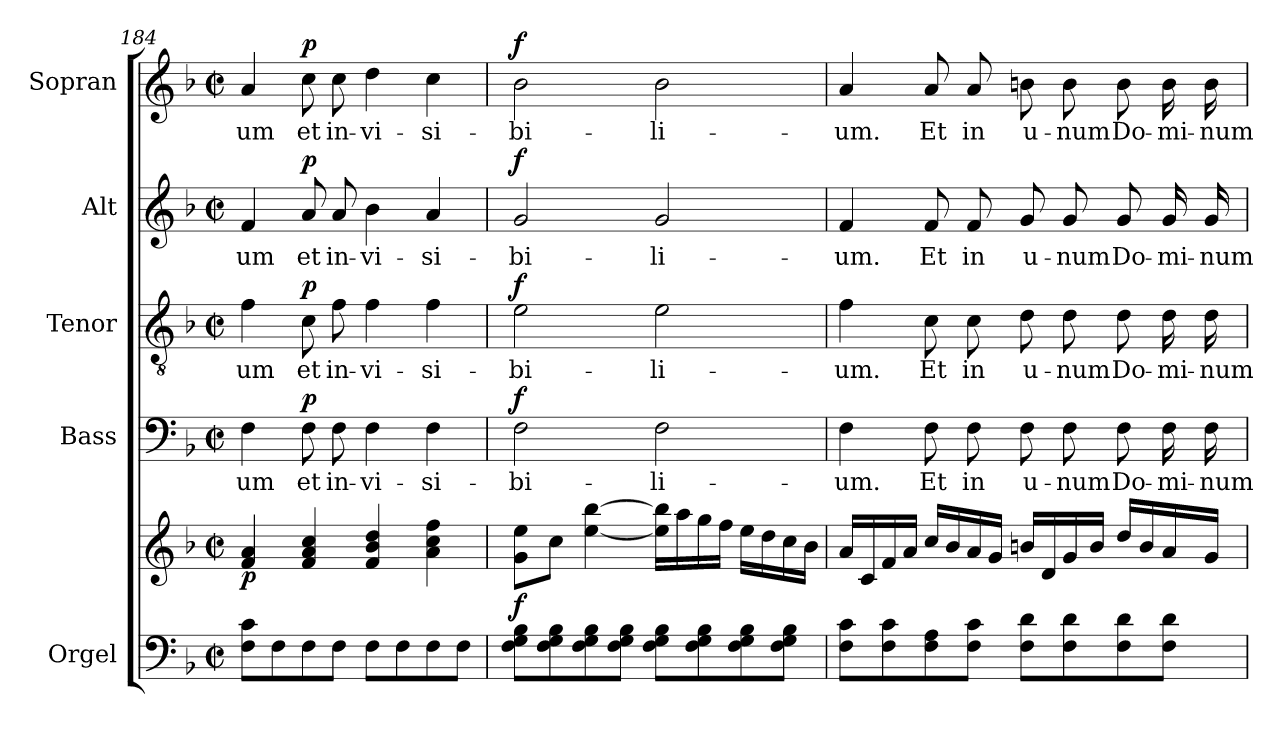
**kern	**kern	**dynam	**kern	**text	**dynam	**kern	**text	**dynam	**kern	**text	**dynam	**kern	**text	**dynam
*part5	*part5	*part5	*part4	*part4	*part4	*part3	*part3	*part3	*part2	*part2	*part2	*part1	*part1	*part1
*staff6	*staff5	*staff5/6	*staff4	*staff4	*staff4	*staff3	*staff3	*staff3	*staff2	*staff2	*staff2	*staff1	*staff1	*staff1
*I"Orgel	*	*	*I"Bass	*	*	*I"Tenor	*	*	*I"Alt	*	*	*I"Sopran	*	*
*I'Org.	*	*	*I'B.	*	*	*I'T.	*	*	*I'A.	*	*	*I'S.	*	*
*clefF4	*clefG2	*	*clefF4	*	*	*clefGv2	*	*	*clefG2	*	*	*clefG2	*	*
*k[b-]	*k[b-]	*	*k[b-]	*	*	*k[b-]	*	*	*k[b-]	*	*	*k[b-]	*	*
*F:	*F:	*	*F:	*	*	*F:	*	*	*F:	*	*	*F:	*	*
*M2/2	*M2/2	*	*M2/2	*	*	*M2/2	*	*	*M2/2	*	*	*M2/2	*	*
*met(c|)	*met(c|)	*	*met(c|)	*	*	*met(c|)	*	*	*met(c|)	*	*	*met(c|)	*	*
=184	=184	=184	=184	=184	=184	=184	=184	=184	=184	=184	=184	=184	=184	=184
!	!	!LO:DY:b	!	!LO:LY:b	!	!	!LO:LY:b	!	!	!LO:LY:b	!	!	!LO:LY:b	!
8F\ 8c\L	4f/ 4a/	p	4F\	-um	.	4f\	-um	.	4f/	-um	.	4a/	-um	.
8F\	.	.	.	.	.	.	.	.	.	.	.	.	.	.
!	!	!	!	!LO:LY:b	!LO:DY:a	!	!LO:LY:b	!LO:DY:a	!	!LO:LY:b	!LO:DY:a	!	!LO:LY:b	!LO:DY:a
8F\	4f/ 4a/ 4cc/	.	8F\	et	p	8c\	et	p	8a/	et	p	8cc\	et	p
!	!	!	!	!LO:LY:b	!	!	!LO:LY:b	!	!	!LO:LY:b	!	!	!LO:LY:b	!
8F\J	.	.	8F\	in-	.	8f\	in-	.	8a/	in-	.	8cc\	in-	.
!	!	!	!	!LO:LY:b	!	!	!LO:LY:b	!	!	!LO:LY:b	!	!	!LO:LY:b	!
8F\L	4f/ 4b-/ 4dd/	.	4F\	-vi-	.	4f\	-vi-	.	4b-\	-vi-	.	4dd\	-vi-	.
8F\	.	.	.	.	.	.	.	.	.	.	.	.	.	.
!	!	!	!	!LO:LY:b	!	!	!LO:LY:b	!	!	!LO:LY:b	!	!	!LO:LY:b	!
8F\	4a\ 4cc\ 4ff\	.	4F\	-si-	.	4f\	-si-	.	4a/	-si-	.	4cc\	-si-	.
8F\J	.	.	.	.	.	.	.	.	.	.	.	.	.	.
=185	=185	=185	=185	=185	=185	=185	=185	=185	=185	=185	=185	=185	=185	=185
!	!	!LO:DY:b	!	!LO:LY:b	!LO:DY:a	!	!LO:LY:b	!LO:DY:a	!	!LO:LY:b	!LO:DY:a	!	!LO:LY:b	!LO:DY:a
8F\ 8G\ 8B-\L	8g\ 8ee\L	f	2F\	-bi-	f	2e\	-bi-	f	2g/	-bi-	f	2b-\	-bi-	f
8F\ 8G\ 8B-\	8cc\J	.	.	.	.	.	.	.	.	.	.	.	.	.
8F\ 8G\ 8B-\	[4ee\ [4bb-\	.	.	.	.	.	.	.	.	.	.	.	.	.
8F\ 8G\ 8B-\J	.	.	.	.	.	.	.	.	.	.	.	.	.	.
!	!	!	!	!LO:LY:b	!	!	!LO:LY:b	!	!	!LO:LY:b	!	!	!LO:LY:b	!
8F\ 8G\ 8B-\L	16ee\] 16bb-\]LL	.	2F\	-li-	.	2e\	-li-	.	2g/	-li-	.	2b-\	-li-	.
.	16aa\	.	.	.	.	.	.	.	.	.	.	.	.	.
8F\ 8G\ 8B-\	16gg\	.	.	.	.	.	.	.	.	.	.	.	.	.
.	16ff\JJ	.	.	.	.	.	.	.	.	.	.	.	.	.
8F\ 8G\ 8B-\	16ee\LL	.	.	.	.	.	.	.	.	.	.	.	.	.
.	16dd\	.	.	.	.	.	.	.	.	.	.	.	.	.
8F\ 8G\ 8B-\J	16cc\	.	.	.	.	.	.	.	.	.	.	.	.	.
.	16b-\JJ	.	.	.	.	.	.	.	.	.	.	.	.	.
!!LO:LB:g=z
=186	=186	=186	=186	=186	=186	=186	=186	=186	=186	=186	=186	=186	=186	=186
!	!	!	!	!LO:LY:b	!	!	!LO:LY:b	!	!	!LO:LY:b	!	!	!LO:LY:b	!
8F\ 8c\L	16a/LL	.	4F\	-um.	.	4f\	-um.	.	4f/	-um.	.	4a/	-um.	.
.	16c/	.	.	.	.	.	.	.	.	.	.	.	.	.
8F\ 8c\	16f/	.	.	.	.	.	.	.	.	.	.	.	.	.
.	16a/JJ	.	.	.	.	.	.	.	.	.	.	.	.	.
!	!	!	!	!LO:LY:b	!	!	!LO:LY:b	!	!	!LO:LY:b	!	!	!LO:LY:b	!
8F\ 8A\	16cc/LL	.	8F\	Et	.	8c\	Et	.	8f/	Et	.	8a/	Et	.
.	16b-/	.	.	.	.	.	.	.	.	.	.	.	.	.
!	!	!	!	!LO:LY:b	!	!	!LO:LY:b	!	!	!LO:LY:b	!	!	!LO:LY:b	!
8F\ 8c\J	16a/	.	8F\	in	.	8c\	in	.	8f/	in	.	8a/	in	.
.	16g/JJ	.	.	.	.	.	.	.	.	.	.	.	.	.
!	!	!	!	!LO:LY:b	!	!	!LO:LY:b	!	!	!LO:LY:b	!	!	!LO:LY:b	!
8F\ 8d\L	16bn/LL	.	8F\	u-	.	8d\	u-	.	8g/	u-	.	8bn\	u-	.
.	16d/	.	.	.	.	.	.	.	.	.	.	.	.	.
!	!	!	!	!LO:LY:b	!	!	!LO:LY:b	!	!	!LO:LY:b	!	!	!LO:LY:b	!
8F\ 8d\	16g/	.	8F\	-num	.	8d\	-num	.	8g/	-num	.	8b\	-num	.
.	16b/JJ	.	.	.	.	.	.	.	.	.	.	.	.	.
!	!	!	!	!LO:LY:b	!	!	!LO:LY:b	!	!	!LO:LY:b	!	!	!LO:LY:b	!
8F\ 8d\	16dd/LL	.	8F\	Do-	.	8d\	Do-	.	8g/	Do-	.	8b\	Do-	.
.	16b/	.	.	.	.	.	.	.	.	.	.	.	.	.
!	!	!	!	!LO:LY:b	!	!	!LO:LY:b	!	!	!LO:LY:b	!	!	!LO:LY:b	!
8F\ 8d\J	16a/	.	16F\	-mi-	.	16d\	-mi-	.	16g/	-mi-	.	16b\	-mi-	.
!	!	!	!	!LO:LY:b	!	!	!LO:LY:b	!	!	!LO:LY:b	!	!	!LO:LY:b	!
.	16g/JJ	.	16F\	-num	.	16d\	-num	.	16g/	-num	.	16b\	-num	.
=	=	=	=	=	=	=	=	=	=	=	=	=	=	=
*-	*-	*-	*-	*-	*-	*-	*-	*-	*-	*-	*-	*-	*-	*-
